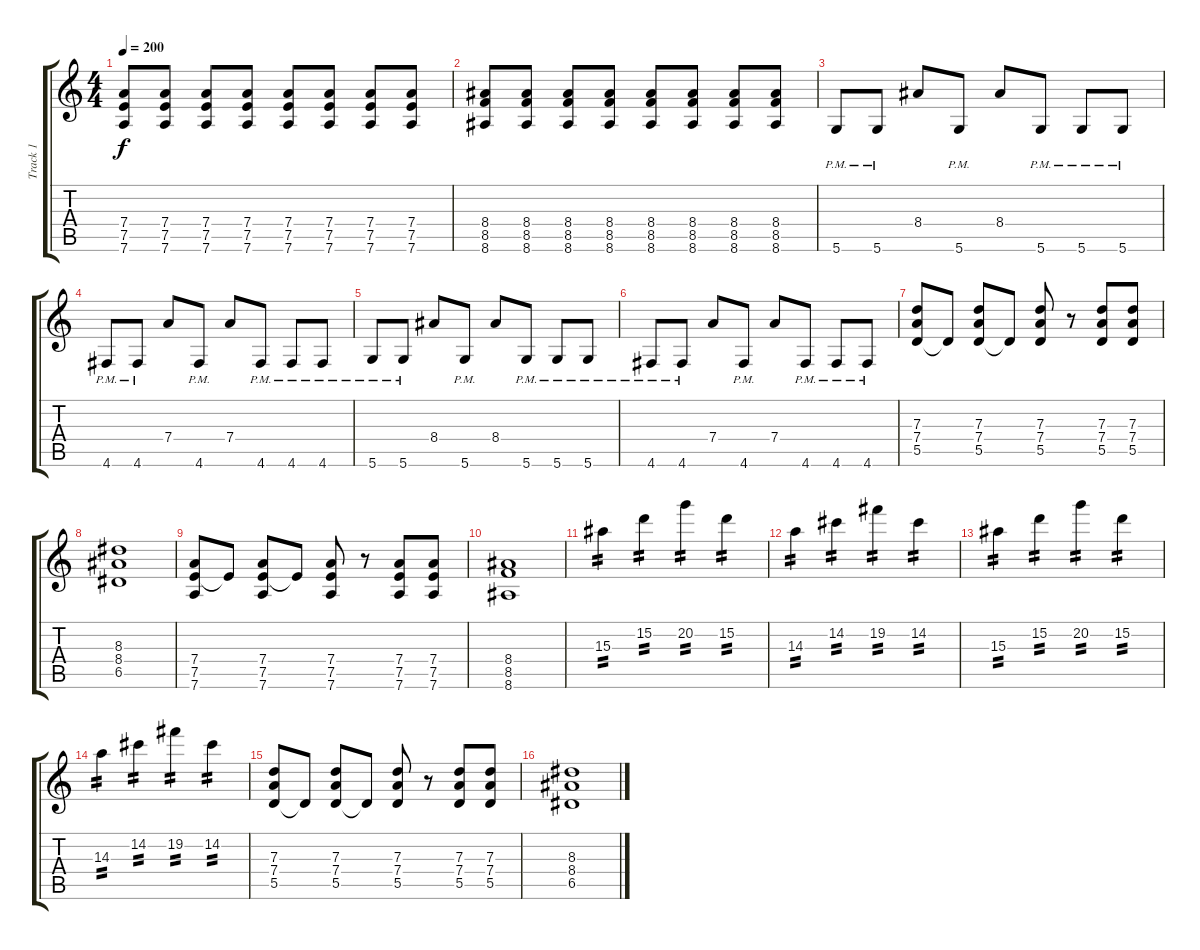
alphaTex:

\track ("Track 1" "Track 1") {instrument distortionguitar}
\staff {score tabs}
\tuning (E4 B3 G3 D3 A2 D2) {hide}
\ts (4 4)
\tempo 200
\clef g2
\ks c
(7.4 7.5 7.6).8{dy f} (7.4 7.5 7.6).8 (7.4 7.5 7.6).8 (7.4 7.5 7.6).8 (7.4 7.5 7.6).8 (7.4 7.5 7.6).8 (7.4 7.5 7.6).8 (7.4 7.5 7.6).8 |
(8.4 8.5 8.6).8 (8.4 8.5 8.6).8 (8.4 8.5 8.6).8 (8.4 8.5 8.6).8 (8.4 8.5 8.6).8 (8.4 8.5 8.6).8 (8.4 8.5 8.6).8 (8.4 8.5 8.6).8 |
5.6{pm}.8 5.6{pm}.8 8.4.8 5.6{pm}.8 8.4.8 5.6{pm}.8 5.6{pm}.8 5.6{pm}.8 |
4.6{pm}.8 4.6{pm}.8 7.4.8 4.6{pm}.8 7.4.8 4.6{pm}.8 4.6{pm}.8 4.6{pm}.8 |
5.6{pm}.8 5.6{pm}.8 8.4.8 5.6{pm}.8 8.4.8 5.6{pm}.8 5.6{pm}.8 5.6{pm}.8 |
4.6{pm}.8 4.6{pm}.8 7.4.8 4.6{pm}.8 7.4.8 4.6{pm}.8 4.6{pm}.8 4.6{pm}.8 |
(7.3 7.4 5.5).8 5.5{t}.8 (7.3 7.4 5.5).8 5.5{t}.8 (7.3 7.4 5.5).8 r.8 (7.3 7.4 5.5).8 (7.3 7.4 5.5).8 |
(8.3 8.4 6.5).1 |
(7.4 7.5 7.6).8 7.5{t}.8 (7.4 7.5 7.6).8 7.5{t}.8 (7.4 7.5 7.6).8 r.8 (7.4 7.5 7.6).8 (7.4 7.5 7.6).8 |
(8.4 8.5 8.6).1 |
15.3.4{tp 2} 15.2.4{tp 2} 20.2.4{tp 2} 15.2.4{tp 2} |
14.3.4{tp 2} 14.2.4{tp 2} 19.2.4{tp 2} 14.2.4{tp 2} |
15.3.4{tp 2} 15.2.4{tp 2} 20.2.4{tp 2} 15.2.4{tp 2} |
14.3.4{tp 2} 14.2.4{tp 2} 19.2.4{tp 2} 14.2.4{tp 2} |
(7.3 7.4 5.5).8 5.5{t}.8 (7.3 7.4 5.5).8 5.5{t}.8 (7.3 7.4 5.5).8 r.8 (7.3 7.4 5.5).8 (7.3 7.4 5.5).8 |
(8.3 8.4 6.5).1
